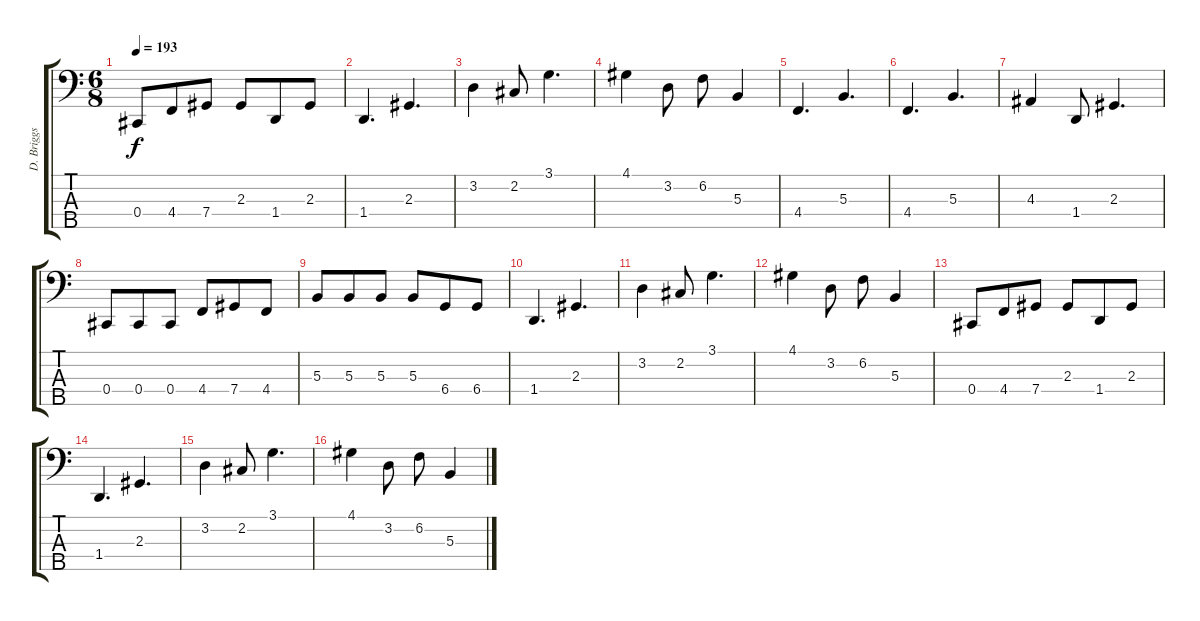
\track ("D. Briggs Bass" "D. Briggs ") {instrument electricbassfinger}
\staff {score tabs}
\tuning (E2 B1 Gb1 Db1 Ab0) {hide}
\ts (6 8)
\tempo 193
\clef f4
\ks c
0.4.8{dy f} 4.4.8 7.4.8 2.3.8 1.4.8 2.3.8 |
1.4.4{d} 2.3.4{d} |
3.2.4 2.2.8 3.1.4{d} |
4.1.4 3.2.8 6.2.8 5.3.4 |
4.4.4{d} 5.3.4{d} |
4.4.4{d} 5.3.4{d} |
4.3.4 1.4.8 2.3.4{d} |
0.4.8 0.4.8 0.4.8 4.4.8 7.4.8 4.4.8 |
5.3.8 5.3.8 5.3.8 5.3.8 6.4.8 6.4.8 |
1.4.4{d} 2.3.4{d} |
3.2.4 2.2.8 3.1.4{d} |
4.1.4 3.2.8 6.2.8 5.3.4 |
0.4.8 4.4.8 7.4.8 2.3.8 1.4.8 2.3.8 |
1.4.4{d} 2.3.4{d} |
3.2.4 2.2.8 3.1.4{d} |
4.1.4 3.2.8 6.2.8 5.3.4
